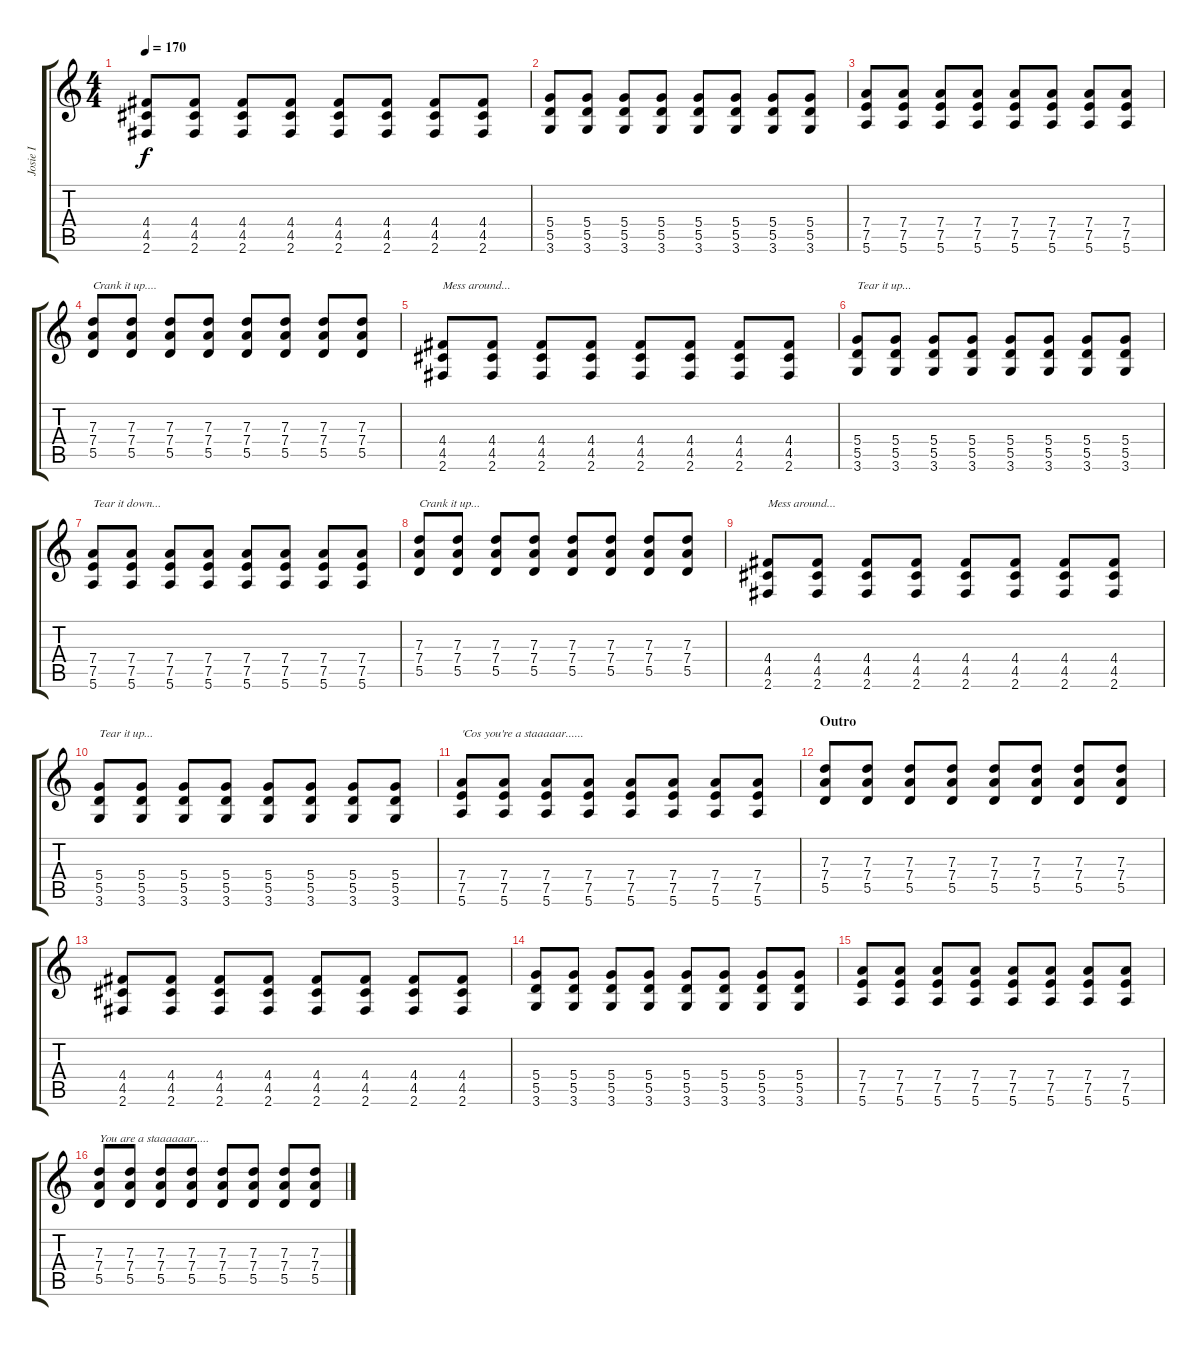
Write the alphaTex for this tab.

\track ("Josie I" "Josie I") {instrument distortionguitar}
\staff {score tabs}
\tuning (E4 B3 G3 D3 A2 E2) {hide}
\ts (4 4)
\tempo 170
\clef g2
\ks c
(4.4 4.5 2.6).8{dy f} (4.4 4.5 2.6).8 (4.4 4.5 2.6).8 (4.4 4.5 2.6).8 (4.4 4.5 2.6).8 (4.4 4.5 2.6).8 (4.4 4.5 2.6).8 (4.4 4.5 2.6).8 |
(5.4 5.5 3.6).8 (5.4 5.5 3.6).8 (5.4 5.5 3.6).8 (5.4 5.5 3.6).8 (5.4 5.5 3.6).8 (5.4 5.5 3.6).8 (5.4 5.5 3.6).8 (5.4 5.5 3.6).8 |
(7.4 7.5 5.6).8 (7.4 7.5 5.6).8 (7.4 7.5 5.6).8 (7.4 7.5 5.6).8 (7.4 7.5 5.6).8 (7.4 7.5 5.6).8 (7.4 7.5 5.6).8 (7.4 7.5 5.6).8 |
(7.3 7.4 5.5).8{txt "Crank it up...."} (7.3 7.4 5.5).8 (7.3 7.4 5.5).8 (7.3 7.4 5.5).8 (7.3 7.4 5.5).8 (7.3 7.4 5.5).8 (7.3 7.4 5.5).8 (7.3 7.4 5.5).8 |
(4.4 4.5 2.6).8{txt "Mess around..."} (4.4 4.5 2.6).8 (4.4 4.5 2.6).8 (4.4 4.5 2.6).8 (4.4 4.5 2.6).8 (4.4 4.5 2.6).8 (4.4 4.5 2.6).8 (4.4 4.5 2.6).8 |
(5.4 5.5 3.6).8{txt "Tear it up..."} (5.4 5.5 3.6).8 (5.4 5.5 3.6).8 (5.4 5.5 3.6).8 (5.4 5.5 3.6).8 (5.4 5.5 3.6).8 (5.4 5.5 3.6).8 (5.4 5.5 3.6).8 |
(7.4 7.5 5.6).8{txt "Tear it down..."} (7.4 7.5 5.6).8 (7.4 7.5 5.6).8 (7.4 7.5 5.6).8 (7.4 7.5 5.6).8 (7.4 7.5 5.6).8 (7.4 7.5 5.6).8 (7.4 7.5 5.6).8 |
(7.3 7.4 5.5).8{txt "Crank it up..."} (7.3 7.4 5.5).8 (7.3 7.4 5.5).8 (7.3 7.4 5.5).8 (7.3 7.4 5.5).8 (7.3 7.4 5.5).8 (7.3 7.4 5.5).8 (7.3 7.4 5.5).8 |
(4.4 4.5 2.6).8{txt "Mess around..."} (4.4 4.5 2.6).8 (4.4 4.5 2.6).8 (4.4 4.5 2.6).8 (4.4 4.5 2.6).8 (4.4 4.5 2.6).8 (4.4 4.5 2.6).8 (4.4 4.5 2.6).8 |
(5.4 5.5 3.6).8{txt "Tear it up..."} (5.4 5.5 3.6).8 (5.4 5.5 3.6).8 (5.4 5.5 3.6).8 (5.4 5.5 3.6).8 (5.4 5.5 3.6).8 (5.4 5.5 3.6).8 (5.4 5.5 3.6).8 |
(7.4 7.5 5.6).8{txt "'Cos you're a staaaaar......"} (7.4 7.5 5.6).8 (7.4 7.5 5.6).8 (7.4 7.5 5.6).8 (7.4 7.5 5.6).8 (7.4 7.5 5.6).8 (7.4 7.5 5.6).8 (7.4 7.5 5.6).8 |
\section ("" "Outro")
(7.3 7.4 5.5).8 (7.3 7.4 5.5).8 (7.3 7.4 5.5).8 (7.3 7.4 5.5).8 (7.3 7.4 5.5).8 (7.3 7.4 5.5).8 (7.3 7.4 5.5).8 (7.3 7.4 5.5).8 |
(4.4 4.5 2.6).8 (4.4 4.5 2.6).8 (4.4 4.5 2.6).8 (4.4 4.5 2.6).8 (4.4 4.5 2.6).8 (4.4 4.5 2.6).8 (4.4 4.5 2.6).8 (4.4 4.5 2.6).8 |
(5.4 5.5 3.6).8 (5.4 5.5 3.6).8 (5.4 5.5 3.6).8 (5.4 5.5 3.6).8 (5.4 5.5 3.6).8 (5.4 5.5 3.6).8 (5.4 5.5 3.6).8 (5.4 5.5 3.6).8 |
(7.4 7.5 5.6).8 (7.4 7.5 5.6).8 (7.4 7.5 5.6).8 (7.4 7.5 5.6).8 (7.4 7.5 5.6).8 (7.4 7.5 5.6).8 (7.4 7.5 5.6).8 (7.4 7.5 5.6).8 |
(7.3 7.4 5.5).8{txt "You are a staaaaaar....."} (7.3 7.4 5.5).8 (7.3 7.4 5.5).8 (7.3 7.4 5.5).8 (7.3 7.4 5.5).8 (7.3 7.4 5.5).8 (7.3 7.4 5.5).8 (7.3 7.4 5.5).8
